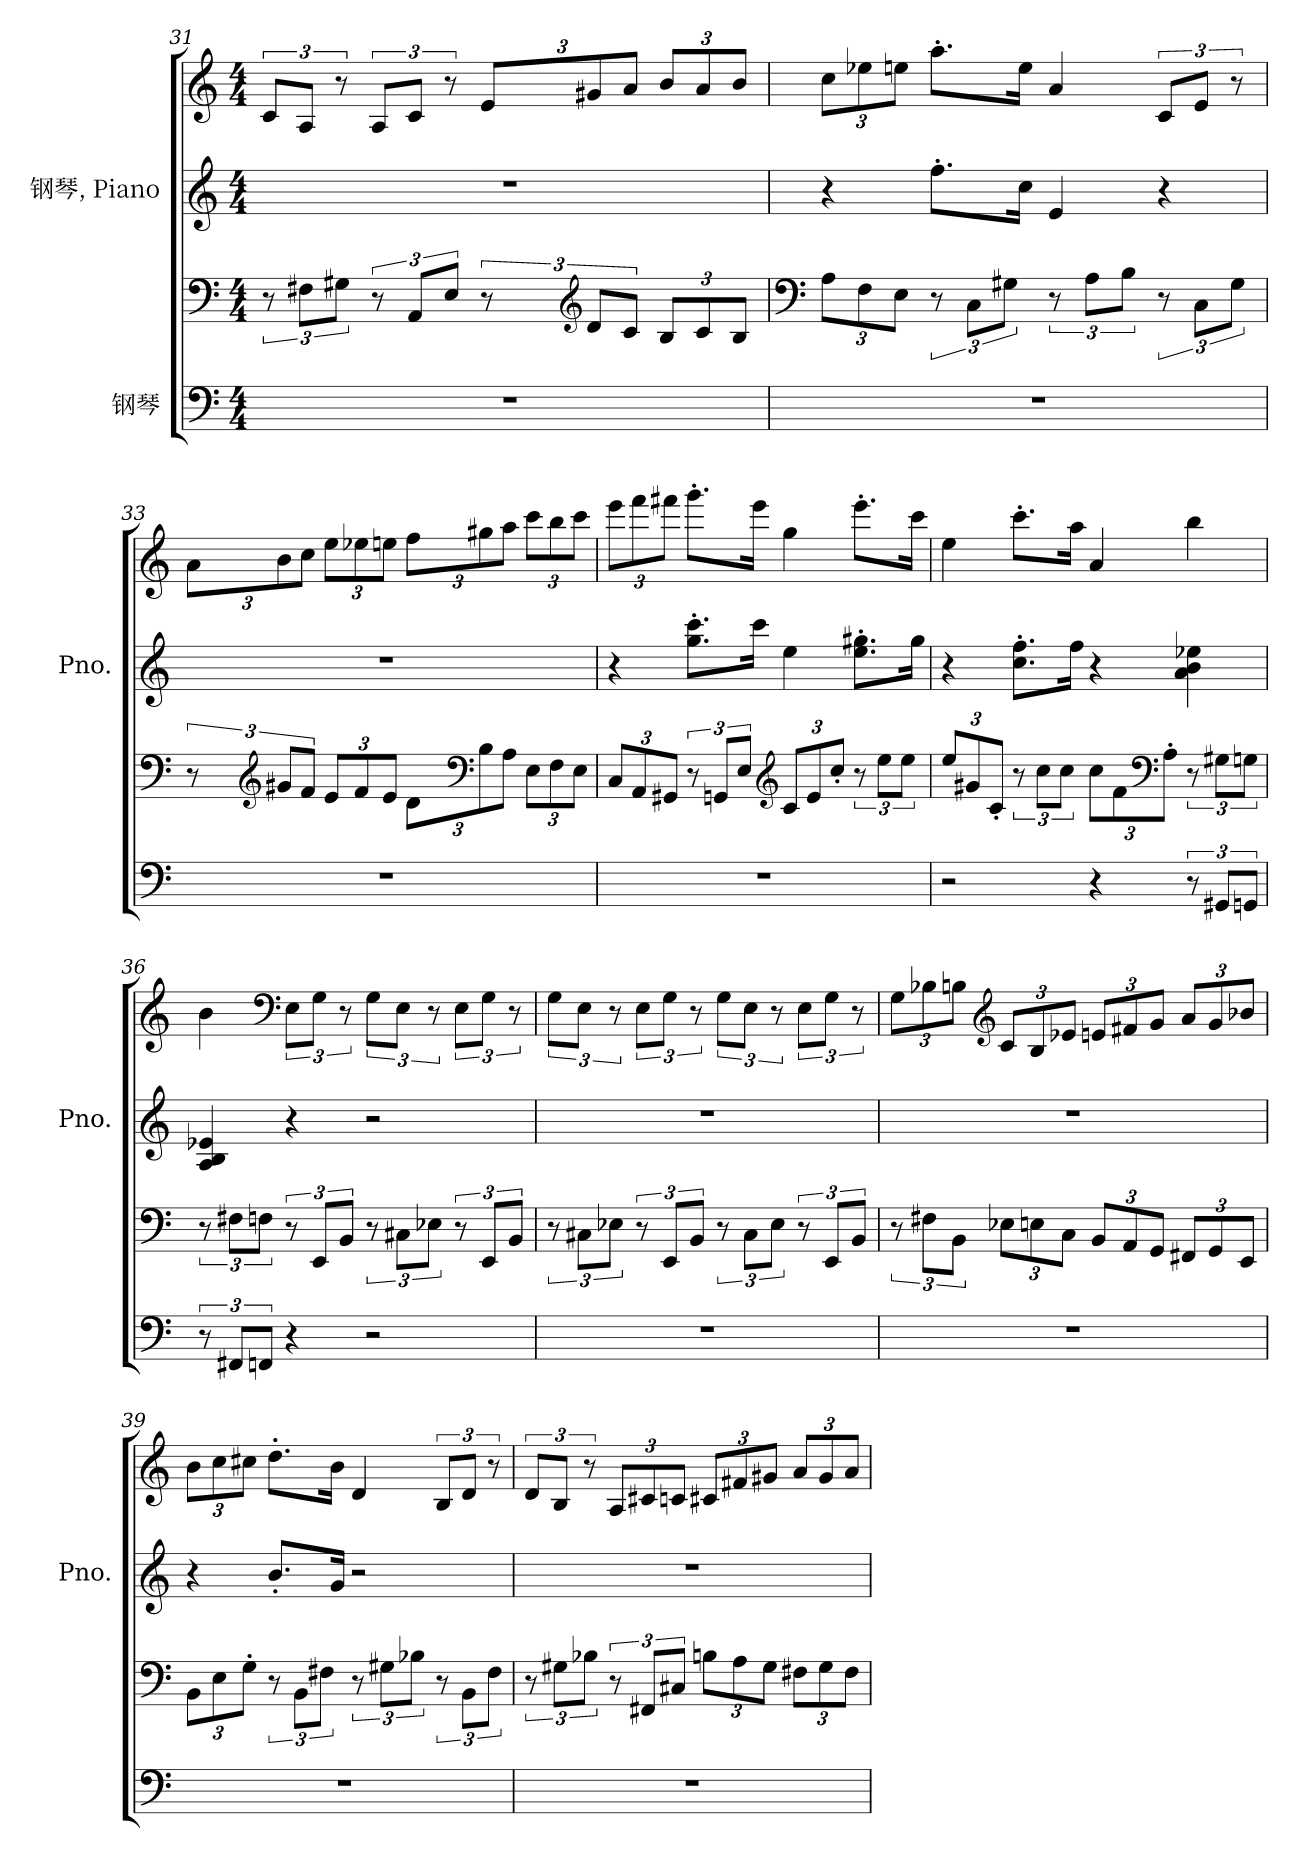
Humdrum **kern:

**kern	**kern	**kern	**kern
*part2	*part2	*part1	*part1
*staff4	*staff3	*staff2	*staff1
*I"钢琴	*	*I"钢琴, Piano	*
*	*	*I'Pno.	*
*clefF4	*clefF4	*clefG2	*clefG2
*k[]	*k[]	*k[]	*k[]
*M4/4	*M4/4	*M4/4	*M4/4
=31	=31	=31	=31
1r	12r	1r	12c/L
.	12F#X\L	.	12A/J
.	12G#X\J	.	12r
.	12r	.	12A/L
.	12AA/L	.	12c/J
.	12E/J	.	12r
*	*	*	*Xbrackettup
.	12r	.	12e/L
*	*clefG2	*	*
.	12d/L	.	12g#X/
.	12c/J	.	12a/J
*	*Xbrackettup	*	*
.	12B/L	.	12b/L
.	12c/	.	12a/
.	12B/J	.	12b/J
!!LO:LB:g=z
=32	=32	=32	=32
*	*clefF4	*	*
1r	12A\L	4r	12cc\L
.	12F\	.	12ee-X\
.	12E\J	.	12een\J
*	*brackettup	*	*
.	12r	8.ff'\L	8.aa'\L
.	12C\L	.	.
.	12G#X\J	.	.
.	.	16cc\Jk	16ee\Jk
.	12r	4e/	4a/
.	12A\L	.	.
.	12B\J	.	.
*	*	*	*brackettup
.	12r	4r	12c/L
.	12C\L	.	12e/J
.	12G#\J	.	12r
=33	=33	=33	=33
*	*	*	*Xbrackettup
1r	12r	1r	12a\L
*	*clefG2	*	*
.	12g#X/L	.	12b\
.	12f/J	.	12cc\J
*	*Xbrackettup	*	*
.	12e/L	.	12ee\L
.	12f/	.	12ee-X\
.	12e/J	.	12een\J
.	12d\L	.	12ff\L
*	*clefF4	*	*
.	12B\	.	12gg#X\
.	12A\J	.	12aa\J
.	12E\L	.	12ccc\L
.	12F\	.	12bb\
.	12E\J	.	12ccc\J
!!LO:LB:g=z
=34	=34	=34	=34
1r	12C/L	4r	12eee\L
.	12AA/	.	12fff\
.	12GG#X/J	.	12fff#X\J
*	*brackettup	*	*
.	12r	8.gg\' 8.ccc\'L	8.ggg'\L
.	12GGn/L	.	.
.	12E/J	.	.
.	.	16ccc\Jk	16eee\Jk
*	*clefG2	*	*
*	*Xbrackettup	*	*
.	12c/L	4ee\	4gg\
.	12e/	.	.
.	12cc'/J	.	.
*	*brackettup	*	*
.	12r	8.ee\' 8.gg#X\'L	8.eee'\L
.	12ee\L	.	.
.	12ee\J	.	.
.	.	16gg#\Jk	16ccc\Jk
=35	=35	=35	=35
*	*Xbrackettup	*	*
2r	12ee/L	4r	4ee\
.	12g#X/	.	.
.	12c'/J	.	.
*	*brackettup	*	*
.	12r	8.cc\' 8.ff\'L	8.ccc'\L
.	12cc\L	.	.
.	12cc\J	.	.
.	.	16ff\Jk	16aa\Jk
*	*Xbrackettup	*	*
4r	12cc\L	4r	4a/
.	12f\	.	.
*	*clefF4	*	*
.	12A'\J	.	.
*	*brackettup	*	*
12r	12r	4a\ 4b\ 4ee-X\	4bb\
12GG#X/L	12G#X\L	.	.
12GGn/J	12Gn\J	.	.
!!LO:PB:g=z
=36	=36	=36	=36
12r	12r	4A/ 4B/ 4e-X/	4b\
12FF#X/L	12F#X\L	.	.
12FFn/J	12Fn\J	.	.
*	*	*	*clefF4
*	*	*	*brackettup
4r	12r	4r	12E\L
.	12EE/L	.	12G\J
.	12BB/J	.	12r
2r	12r	2r	12G\L
.	12C#X\L	.	12E\J
.	12E-X\J	.	12r
.	12r	.	12E\L
.	12EE/L	.	12G\J
.	12BB/J	.	12r
=37	=37	=37	=37
1r	12r	1r	12G\L
.	12C#X\L	.	12E\J
.	12E-X\J	.	12r
.	12r	.	12E\L
.	12EE/L	.	12G\J
.	12BB/J	.	12r
.	12r	.	12G\L
.	12C#\L	.	12E\J
.	12E-\J	.	12r
.	12r	.	12E\L
.	12EE/L	.	12G\J
.	12BB/J	.	12r
!!LO:LB:g=z
=38	=38	=38	=38
*	*	*	*Xbrackettup
1r	12r	1r	12G\L
.	12F#X\L	.	12B-X\
.	12BB\J	.	12Bn\J
*	*	*	*clefG2
*	*Xbrackettup	*	*
.	12E-X\L	.	12c/L
.	12En\	.	12B/
.	12C\J	.	12e-X/J
.	12BB/L	.	12en/L
.	12AA/	.	12f#X/
.	12GG/J	.	12g/J
.	12FF#X/L	.	12a/L
.	12GG/	.	12g/
.	12EE/J	.	12b-X/J
=39	=39	=39	=39
1r	12BB\L	4r	12b\L
.	12E\	.	12cc\
.	12G'\J	.	12cc#X\J
*	*brackettup	*	*
.	12r	8.b'/L	8.dd'\L
.	12BB\L	.	.
.	12F#X\J	.	.
.	.	16g/Jk	16b\Jk
.	12r	2r	4d/
.	12G#X\L	.	.
.	12B-X\J	.	.
*	*	*	*brackettup
.	12r	.	12B/L
.	12BB\L	.	12d/J
.	12F#\J	.	12r
!!LO:LB:g=z
=40	=40	=40	=40
1r	12r	1r	12d/L
.	12G#X\L	.	12B/J
.	12B-X\J	.	12r
*	*	*	*Xbrackettup
.	12r	.	12A/L
.	12FF#X/L	.	12c#X/
.	12C#X/J	.	12cn/J
*	*Xbrackettup	*	*
.	12Bn\L	.	12c#X/L
.	12A\	.	12f#X/
.	12G#\J	.	12g#X/J
.	12F#X\L	.	12a/L
.	12G#\	.	12g#/
.	12F#\J	.	12a/J
=	=	=	=
*-	*-	*-	*-
